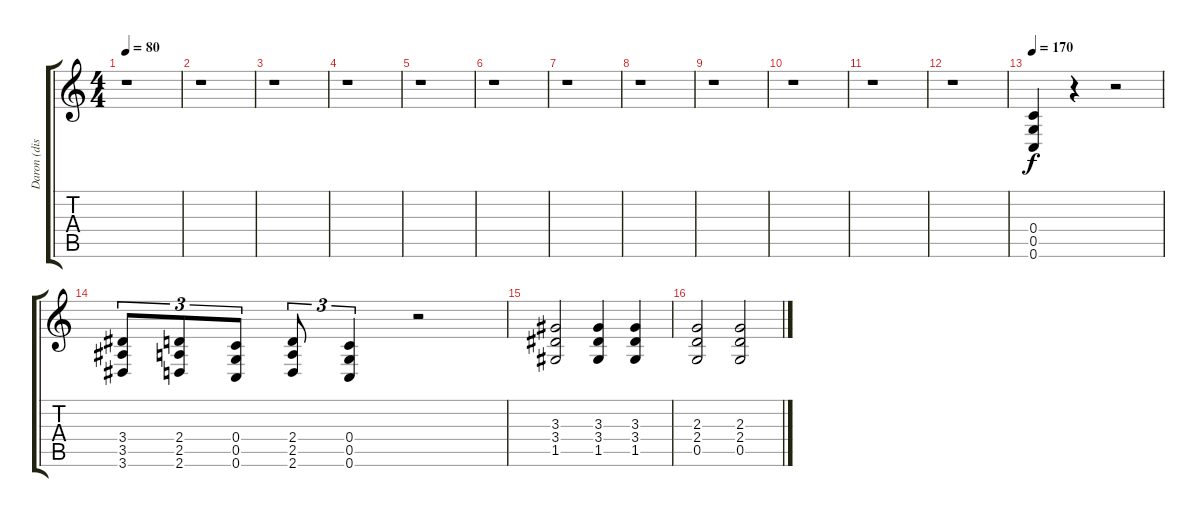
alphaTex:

\track ("Daron (disto)" "Daron (dis") {instrument overdrivenguitar}
\staff {score tabs}
\tuning (D4 A3 F3 C3 G2 C2) {hide}
\ts (4 4)
\tempo 80
\clef g2
\ks c
r.1{dy f} |
r.1 |
r.1 |
r.1 |
r.1 |
r.1 |
r.1 |
r.1 |
r.1 |
r.1 |
r.1 |
r.1 |
\tempo 170
(0.4 0.5 0.6).4 r.4 r.2 |
(3.4 3.5 3.6).8{tu (3 2)} (2.4 2.5 2.6).8{tu (3 2)} (0.4 0.5 0.6).8{tu (3 2)} (2.4 2.5 2.6).8{tu (3 2)} (0.4 0.5 0.6).4{tu (3 2)} r.2 |
(3.3 3.4 1.5).2 (3.3 3.4 1.5).4 (3.3 3.4 1.5).4 |
(2.3 2.4 0.5).2 (2.3 2.4 0.5).2
